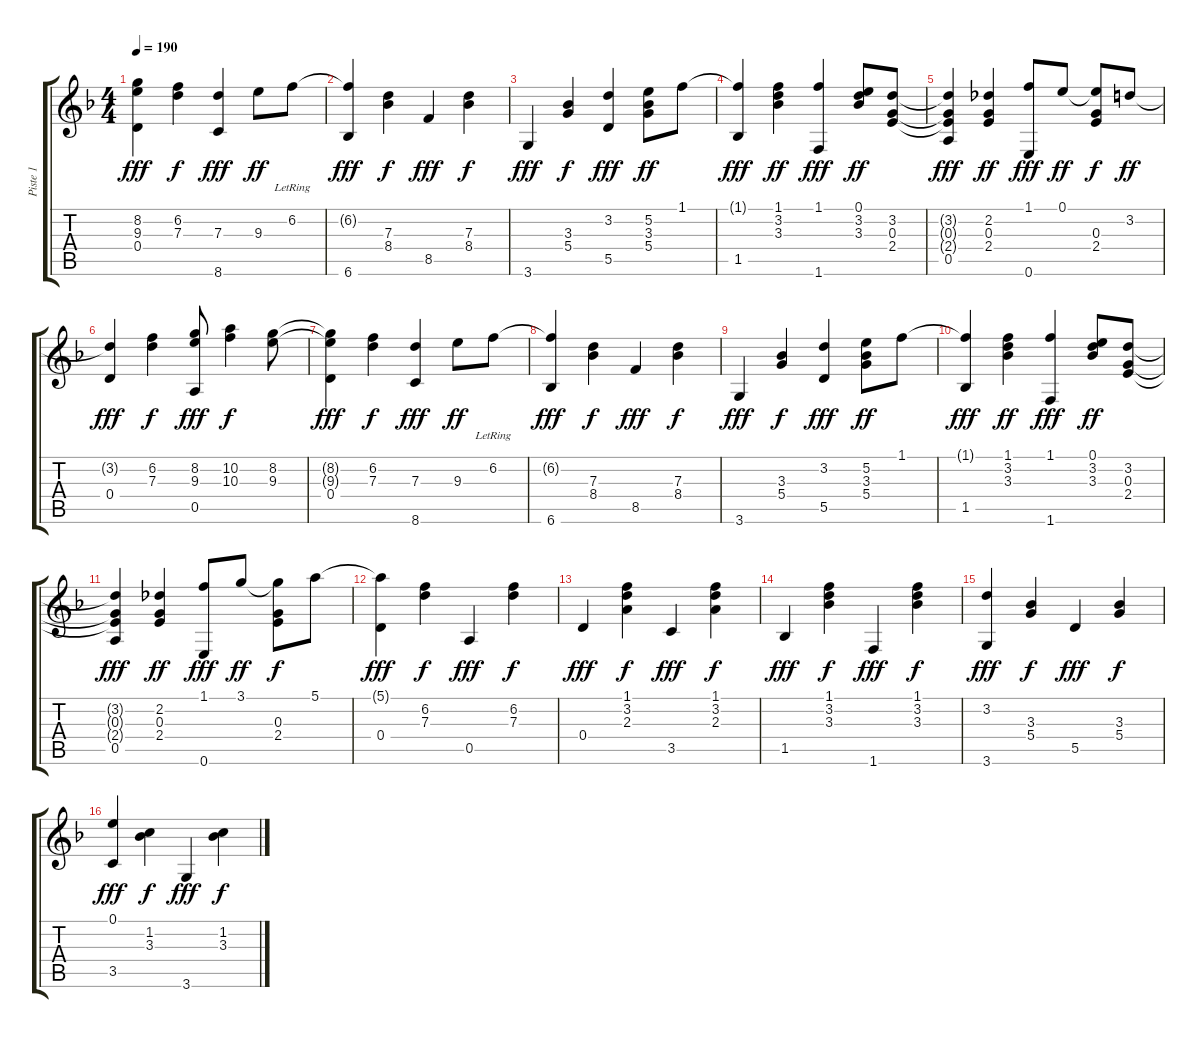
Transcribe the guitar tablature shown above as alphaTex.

\track ("Piste 1" "Piste 1") {instrument acousticguitarsteel}
\staff {score tabs}
\tuning (E4 B3 G3 D3 A2 E2) {hide}
\ts (4 4)
\tempo 190
\clef g2
\ks dminor
(8.2{t} 9.3{t} 0.4).4{dy fff} (6.2 7.3).4{dy f} (7.3 8.6).4{dy fff} 9.3.8{dy ff} 6.2{lr}.8 |
(6.2{t} 6.6).4{dy fff} (7.3 8.4).4{dy f} 8.5.4{dy fff} (7.3 8.4).4{dy f} |
3.6.4{dy fff} (3.3 5.4).4{dy f} (3.2 5.5).4{dy fff} (5.2 3.3 5.4).8{dy ff} 1.1.8 |
(1.1{t} 1.5).4{dy fff} (1.1 3.2 3.3).4{dy ff} (1.1 1.6).4{dy fff} (0.1 3.2 3.3).8{dy ff} (3.2 0.3 2.4).8 |
(3.2{t} 0.3{t} 2.4{t} 0.5).4{dy fff} (2.2 0.3 2.4).4{dy ff} (1.1 0.6).8{dy fff} 0.1.8{dy ff} (0.1{t} 0.3 2.4).8{dy f} 3.2.8{dy ff} |
(3.2{t} 0.4).4{dy fff} (6.2 7.3).4{dy f} (8.2 9.3 0.5).8{dy fff} (10.2 10.3).4{dy f} (8.2 9.3).8 |
(8.2{t} 9.3{t} 0.4).4{dy fff} (6.2 7.3).4{dy f} (7.3 8.6).4{dy fff} 9.3.8{dy ff} 6.2{lr}.8 |
(6.2{t} 6.6).4{dy fff} (7.3 8.4).4{dy f} 8.5.4{dy fff} (7.3 8.4).4{dy f} |
3.6.4{dy fff} (3.3 5.4).4{dy f} (3.2 5.5).4{dy fff} (5.2 3.3 5.4).8{dy ff} 1.1.8 |
(1.1{t} 1.5).4{dy fff} (1.1 3.2 3.3).4{dy ff} (1.1 1.6).4{dy fff} (0.1 3.2 3.3).8{dy ff} (3.2 0.3 2.4).8 |
(3.2{t} 0.3{t} 2.4{t} 0.5).4{dy fff} (2.2 0.3 2.4).4{dy ff} (1.1 0.6).8{dy fff} 3.1.8{dy ff} (3.1{t} 0.3 2.4).8{dy f} 5.1.8 |
(5.1{t} 0.4).4{dy fff} (6.2 7.3).4{dy f} 0.5.4{dy fff} (6.2 7.3).4{dy f} |
0.4.4{dy fff} (1.1 3.2 2.3).4{dy f} 3.5.4{dy fff} (1.1 3.2 2.3).4{dy f} |
1.5.4{dy fff} (1.1 3.2 3.3).4{dy f} 1.6.4{dy fff} (1.1 3.2 3.3).4{dy f} |
(3.2 3.6).4{dy fff} (3.3 5.4).4{dy f} 5.5.4{dy fff} (3.3 5.4).4{dy f} |
(0.1 3.5).4{dy fff} (1.2 3.3).4{dy f} 3.6.4{dy fff} (1.2 3.3).4{dy f}
